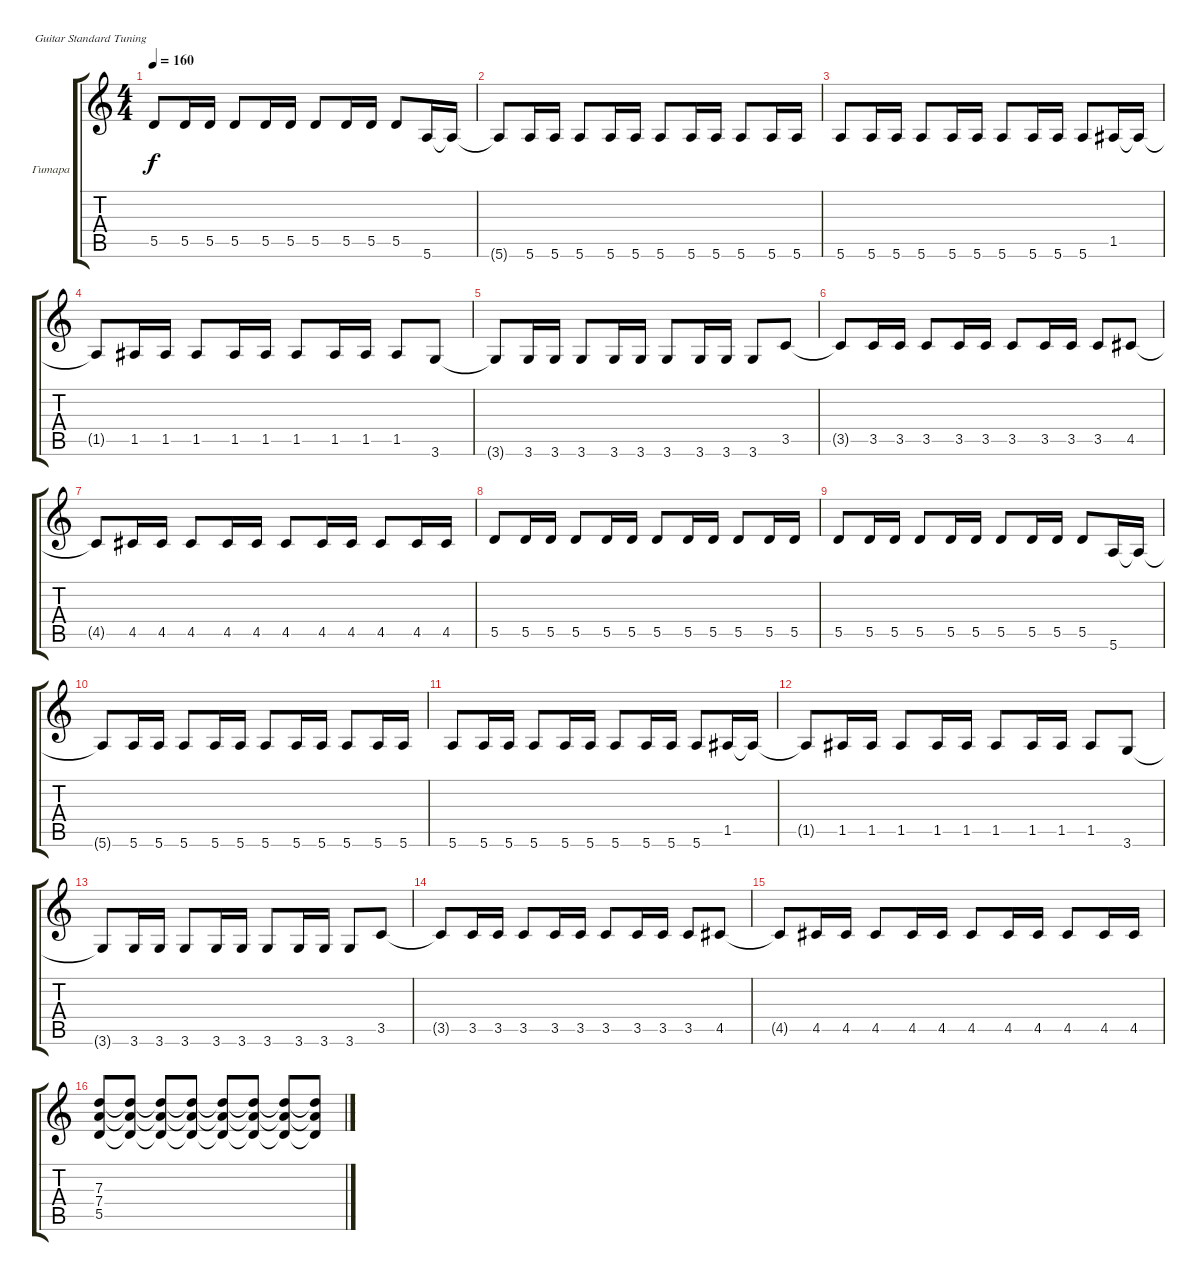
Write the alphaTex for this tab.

\bracketExtendMode groupsimilarinstruments
\firstSystemTrackNameOrientation horizontal
\otherSystemsTrackNameOrientation horizontal
\track ("Владимир Холстинин" "Гитара") {instrument distortionguitar}
\staff {score tabs}
\tuning (E4 B3 G3 D3 A2 E2)
\ts (4 4)
\tempo 160
\clef g2
\ks c
5.5.8{dy f} 5.5.16 5.5.16 5.5.8 5.5.16 5.5.16 5.5.8 5.5.16 5.5.16 5.5.8 5.6.16 5.6{t}.16 |
5.6{t}.8 5.6.16 5.6.16 5.6.8 5.6.16 5.6.16 5.6.8 5.6.16 5.6.16 5.6.8 5.6.16 5.6.16 |
5.6.8 5.6.16 5.6.16 5.6.8 5.6.16 5.6.16 5.6.8 5.6.16 5.6.16 5.6.8 1.5.16 1.5{t}.16 |
1.5{t}.8 1.5.16 1.5.16 1.5.8 1.5.16 1.5.16 1.5.8 1.5.16 1.5.16 1.5.8 3.6.8 |
3.6{t}.8 3.6.16 3.6.16 3.6.8 3.6.16 3.6.16 3.6.8 3.6.16 3.6.16 3.6.8 3.5.8 |
3.5{t}.8 3.5.16 3.5.16 3.5.8 3.5.16 3.5.16 3.5.8 3.5.16 3.5.16 3.5.8 4.5.8 |
4.5{t}.8 4.5.16 4.5.16 4.5.8 4.5.16 4.5.16 4.5.8 4.5.16 4.5.16 4.5.8 4.5.16 4.5.16 |
5.5.8 5.5.16 5.5.16 5.5.8 5.5.16 5.5.16 5.5.8 5.5.16 5.5.16 5.5.8 5.5.16 5.5.16 |
5.5.8 5.5.16 5.5.16 5.5.8 5.5.16 5.5.16 5.5.8 5.5.16 5.5.16 5.5.8 5.6.16 5.6{t}.16 |
5.6{t}.8 5.6.16 5.6.16 5.6.8 5.6.16 5.6.16 5.6.8 5.6.16 5.6.16 5.6.8 5.6.16 5.6.16 |
5.6.8 5.6.16 5.6.16 5.6.8 5.6.16 5.6.16 5.6.8 5.6.16 5.6.16 5.6.8 1.5.16 1.5{t}.16 |
1.5{t}.8 1.5.16 1.5.16 1.5.8 1.5.16 1.5.16 1.5.8 1.5.16 1.5.16 1.5.8 3.6.8 |
3.6{t}.8 3.6.16 3.6.16 3.6.8 3.6.16 3.6.16 3.6.8 3.6.16 3.6.16 3.6.8 3.5.8 |
3.5{t}.8 3.5.16 3.5.16 3.5.8 3.5.16 3.5.16 3.5.8 3.5.16 3.5.16 3.5.8 4.5.8 |
4.5{t}.8 4.5.16 4.5.16 4.5.8 4.5.16 4.5.16 4.5.8 4.5.16 4.5.16 4.5.8 4.5.16 4.5.16 |
(7.3 7.4 5.5).8 (7.3{t} 7.4{t} 5.5{t}).8 (7.3{t} 7.4{t} 5.5{t}).8 (7.3{t} 7.4{t} 5.5{t}).8 (7.3{t} 7.4{t} 5.5{t}).8 (7.3{t} 7.4{t} 5.5{t}).8 (7.3{t} 7.4{t} 5.5{t}).8 (7.3{t} 7.4{t} 5.5{t}).8
